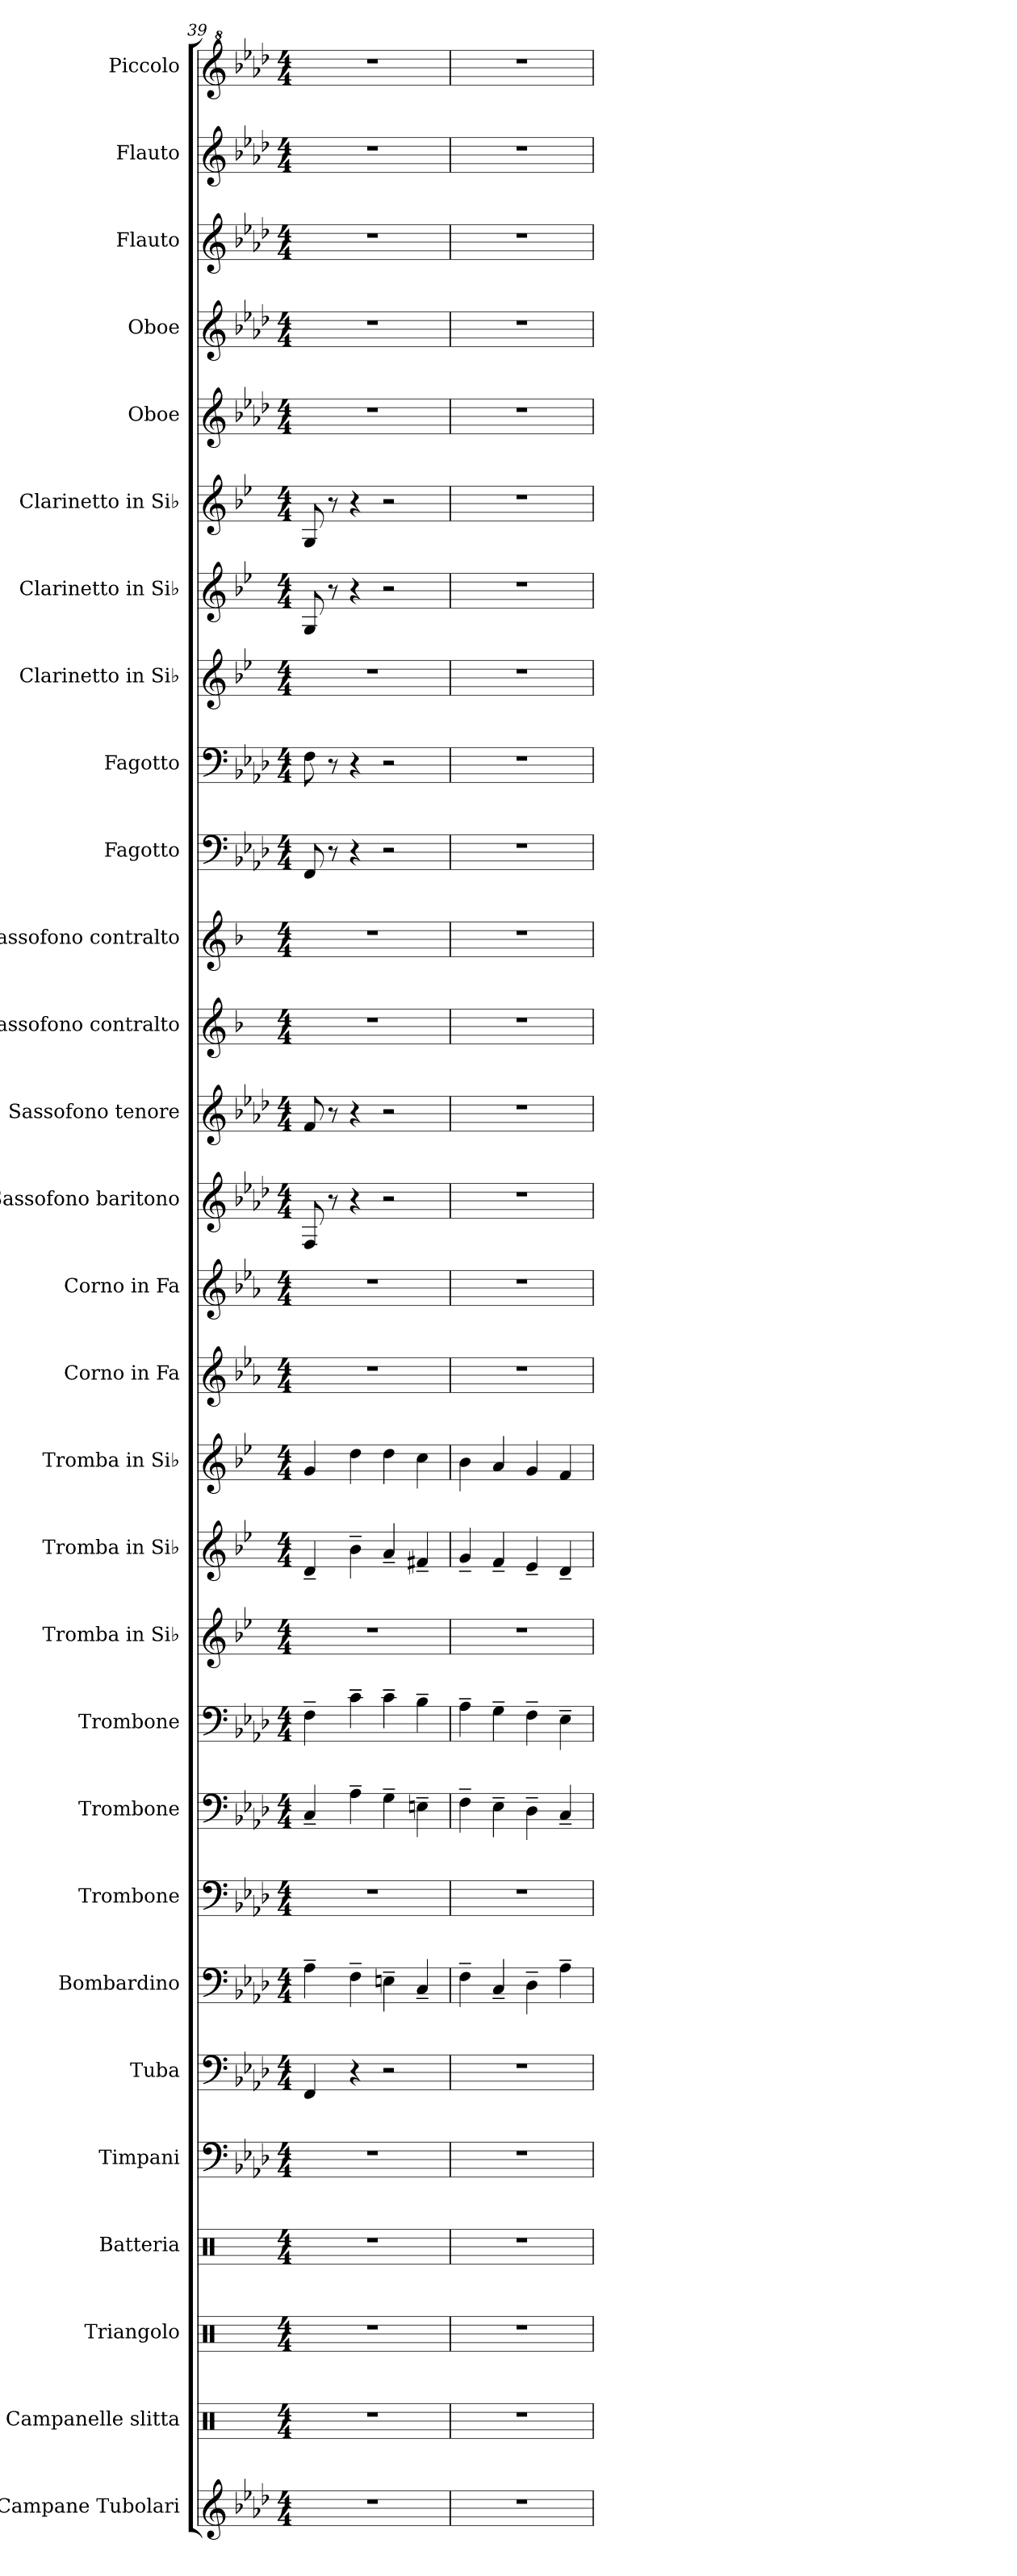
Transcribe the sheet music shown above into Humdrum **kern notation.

**kern	**kern	**kern	**kern	**kern	**kern	**kern	**kern	**kern	**kern	**kern	**kern	**kern	**kern	**kern	**kern	**kern	**kern	**kern	**kern	**kern	**kern	**kern	**kern	**kern	**kern	**kern	**kern	**kern
*part29	*part28	*part27	*part26	*part25	*part24	*part23	*part22	*part21	*part20	*part19	*part18	*part17	*part16	*part15	*part14	*part13	*part12	*part11	*part10	*part9	*part8	*part7	*part6	*part5	*part4	*part3	*part2	*part1
*staff29	*staff28	*staff27	*staff26	*staff25	*staff24	*staff23	*staff22	*staff21	*staff20	*staff19	*staff18	*staff17	*staff16	*staff15	*staff14	*staff13	*staff12	*staff11	*staff10	*staff9	*staff8	*staff7	*staff6	*staff5	*staff4	*staff3	*staff2	*staff1
*I"Campane Tubolari	*I"Campanelle slitta	*I"Triangolo	*I"Batteria	*I"Timpani	*I"Tuba	*I"Bombardino	*I"Trombone	*I"Trombone	*I"Trombone	*I"Tromba in Si♭	*I"Tromba in Si♭	*I"Tromba in Si♭	*I"Corno in Fa	*I"Corno in Fa	*I"Sassofono baritono	*I"Sassofono tenore	*I"Sassofono contralto	*I"Sassofono contralto	*I"Fagotto	*I"Fagotto	*I"Clarinetto in Si♭	*I"Clarinetto in Si♭	*I"Clarinetto in Si♭	*I"Oboe	*I"Oboe	*I"Flauto	*I"Flauto	*I"Piccolo
*I'Camp. tb.	*	*I'Triang.	*I'Batt.	*I'Timp.	*I'Tba.	*	*I'Tbn.	*I'Tbn.	*I'Tbn.	*I'Tr. Si♭	*I'Tr. Si♭	*I'Tr. Si♭	*I'Cor. Fa	*I'Cor. Fa	*	*	*	*	*I'Fag.	*I'Fag.	*I'Cl. Si♭	*I'Cl. Si♭	*I'Cl. Si♭	*I'Ob.	*I'Ob.	*I'Fl.	*I'Fl.	*
*clefG2	*clefX	*clefX	*clefX	*clefF4	*clefF4	*clefF4	*clefF4	*clefF4	*clefF4	*clefG2	*clefG2	*clefG2	*clefG2	*clefG2	*clefG2	*clefG2	*clefG2	*clefG2	*clefF4	*clefF4	*clefG2	*clefG2	*clefG2	*clefG2	*clefG2	*clefG2	*clefG2	*clefG^2
*	*	*	*	*	*	*	*	*	*	*ITrd1c2	*ITrd1c2	*ITrd1c2	*ITrd4c7	*ITrd4c7	*ITrd12c21	*ITrd8c14	*ITrd5c9	*ITrd5c9	*	*	*ITrd1c2	*ITrd1c2	*ITrd1c2	*	*	*	*	*ITrd-7c-12
*k[b-e-a-d-]	*k[]	*k[]	*k[]	*k[b-e-a-d-]	*k[b-e-a-d-]	*k[b-e-a-d-]	*k[b-e-a-d-]	*k[b-e-a-d-]	*k[b-e-a-d-]	*k[b-e-a-d-]	*k[b-e-a-d-]	*k[b-e-a-d-]	*k[b-e-a-d-]	*k[b-e-a-d-]	*k[b-e-a-d-]	*k[b-e-a-d-]	*k[b-e-a-d-]	*k[b-e-a-d-]	*k[b-e-a-d-]	*k[b-e-a-d-]	*k[b-e-a-d-]	*k[b-e-a-d-]	*k[b-e-a-d-]	*k[b-e-a-d-]	*k[b-e-a-d-]	*k[b-e-a-d-]	*k[b-e-a-d-]	*k[b-e-a-d-]
*M4/4	*M4/4	*M4/4	*M4/4	*M4/4	*M4/4	*M4/4	*M4/4	*M4/4	*M4/4	*M4/4	*M4/4	*M4/4	*M4/4	*M4/4	*M4/4	*M4/4	*M4/4	*M4/4	*M4/4	*M4/4	*M4/4	*M4/4	*M4/4	*M4/4	*M4/4	*M4/4	*M4/4	*M4/4
=39	=39	=39	=39	=39	=39	=39	=39	=39	=39	=39	=39	=39	=39	=39	=39	=39	=39	=39	=39	=39	=39	=39	=39	=39	=39	=39	=39	=39
1r	1r	1r	1r	1r	4FF/	4A-~\	1r	4C~/	4F~\	1r	4c~/	4f/	1r	1r	8FF/	8F/	1r	1r	8FF/	8F\	1r	8F/	8F/	1r	1r	1r	1r	1r
.	.	.	.	.	.	.	.	.	.	.	.	.	.	.	8r	8r	.	.	8r	8r	.	8r	8r	.	.	.	.	.
.	.	.	.	.	4r	4F~\	.	4A-~\	4c~\	.	4a-~\	4cc\	.	.	4r	4r	.	.	4r	4r	.	4r	4r	.	.	.	.	.
.	.	.	.	.	2r	4En~\	.	4G~\	4c~\	.	4g~/	4cc\	.	.	2r	2r	.	.	2r	2r	.	2r	2r	.	.	.	.	.
.	.	.	.	.	.	4C~/	.	4En~\	4B-~\	.	4en~/	4b-\	.	.	.	.	.	.	.	.	.	.	.	.	.	.	.	.
!!LO:PB:g=z
=40	=40	=40	=40	=40	=40	=40	=40	=40	=40	=40	=40	=40	=40	=40	=40	=40	=40	=40	=40	=40	=40	=40	=40	=40	=40	=40	=40	=40
1r	1r	1r	1r	1r	1r	4F~\	1r	4F~\	4A-~\	1r	4f~/	4a-\	1r	1r	1r	1r	1r	1r	1r	1r	1r	1r	1r	1r	1r	1r	1r	1r
.	.	.	.	.	.	4C~/	.	4E-~\	4G~\	.	4e-~/	4g/	.	.	.	.	.	.	.	.	.	.	.	.	.	.	.	.
.	.	.	.	.	.	4D-~\	.	4D-~\	4F~\	.	4d-~/	4f/	.	.	.	.	.	.	.	.	.	.	.	.	.	.	.	.
.	.	.	.	.	.	4A-~\	.	4C~/	4E-~\	.	4c~/	4e-/	.	.	.	.	.	.	.	.	.	.	.	.	.	.	.	.
=	=	=	=	=	=	=	=	=	=	=	=	=	=	=	=	=	=	=	=	=	=	=	=	=	=	=	=	=
*-	*-	*-	*-	*-	*-	*-	*-	*-	*-	*-	*-	*-	*-	*-	*-	*-	*-	*-	*-	*-	*-	*-	*-	*-	*-	*-	*-	*-
